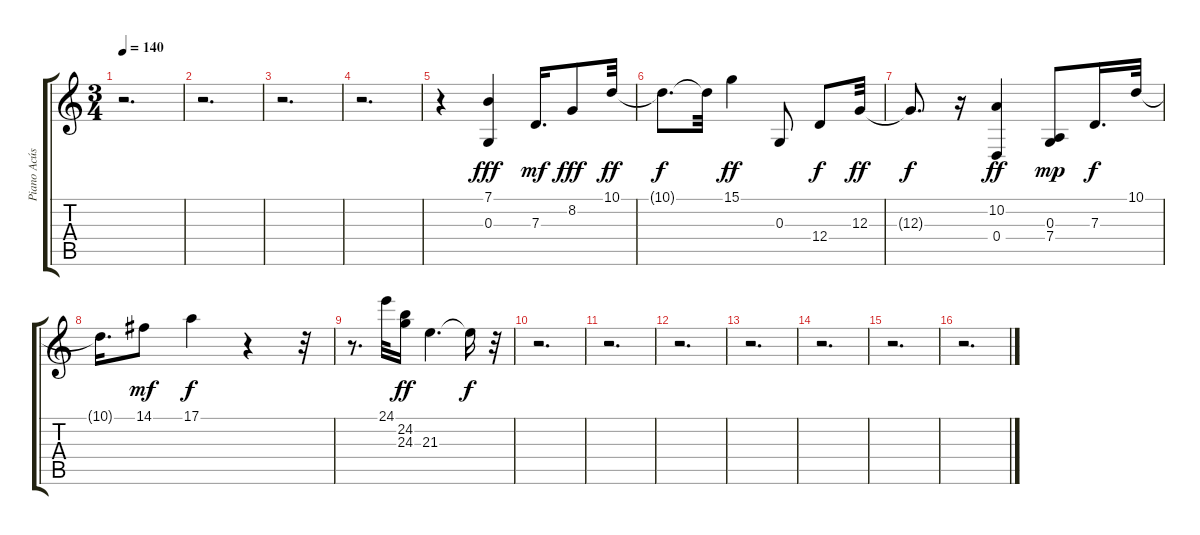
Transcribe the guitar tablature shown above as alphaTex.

\track ("Piano Acústico" "Piano Acús") {instrument acousticgrandpiano}
\staff {score tabs}
\tuning (E4 B3 G3 D3 A2 E2) {hide}
\ts (3 4)
\tempo 140
\clef g2
\ks c
r.2{d dy f} |
r.2{d} |
r.2{d} |
r.2{d} |
r.4 (7.1 0.3).4{dy fff} 7.3.16{d dy mf} 8.2.8{dy fff} 10.1.32{dy ff} |
10.1{t}.8{d dy f} 10.1{t}.32 15.1.4{dy ff} 0.3.8 12.4.8{dy f} 12.3.32{dy ff} |
12.3{t}.8{d dy f} r.16 (10.2 0.4).4{dy ff} (0.3 7.4).8{dy mp} 7.3.16{d dy f} 10.1.32 |
10.1{t}.16{d} 14.1.8{dy mf} 17.1.4{dy f} r.4 r.32 |
r.8{d} 24.1.32 (24.2 24.3).16{dy ff} 21.3.4{d} 21.3{t}.16{dy f} r.32 |
r.2{d} |
r.2{d} |
r.2{d} |
r.2{d} |
r.2{d} |
r.2{d} |
r.2{d}
